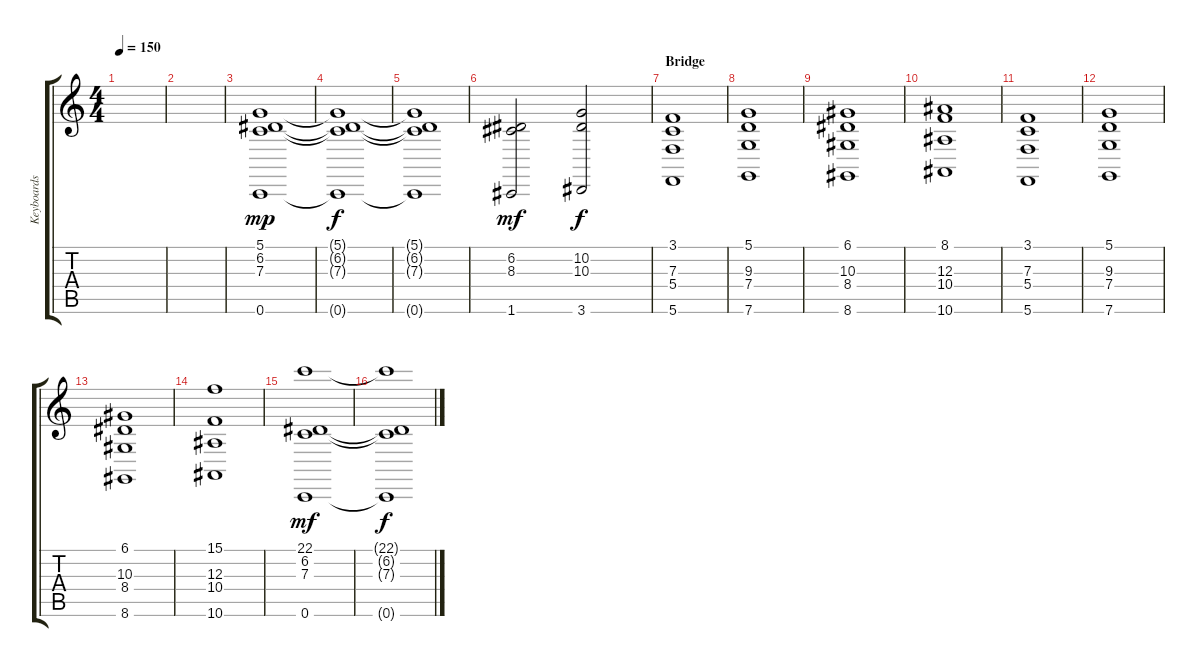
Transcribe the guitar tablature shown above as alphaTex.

\track ("Keyboards" "Keyboards") {instrument stringensemble1}
\staff {score tabs}
\tuning (D4 A3 F3 C3 G2 C2) {hide}
\ts (4 4)
\tempo 150
\clef g2
\ks c
|
|
(5.1 6.2 7.3 0.6).1{dy mp} |
(5.1{t} 6.2{t} 7.3{t} 0.6{t}).1{dy f} |
(5.1{t} 6.2{t} 7.3{t} 0.6{t}).1 |
(6.2 8.3 1.6).2{dy mf} (10.2 10.3 3.6).2{dy f} |
\section ("" "Bridge")
(3.1 7.3 5.4 5.6).1 |
(5.1 9.3 7.4 7.6).1 |
(6.1 10.3 8.4 8.6).1 |
(8.1 12.3 10.4 10.6).1 |
(3.1 7.3 5.4 5.6).1 |
(5.1 9.3 7.4 7.6).1 |
(6.1 10.3 8.4 8.6).1 |
(15.1 12.3 10.4 10.6).1 |
(22.1 6.2 7.3 0.6).1{dy mf} |
(22.1{t} 6.2{t} 7.3{t} 0.6{t}).1{dy f}
